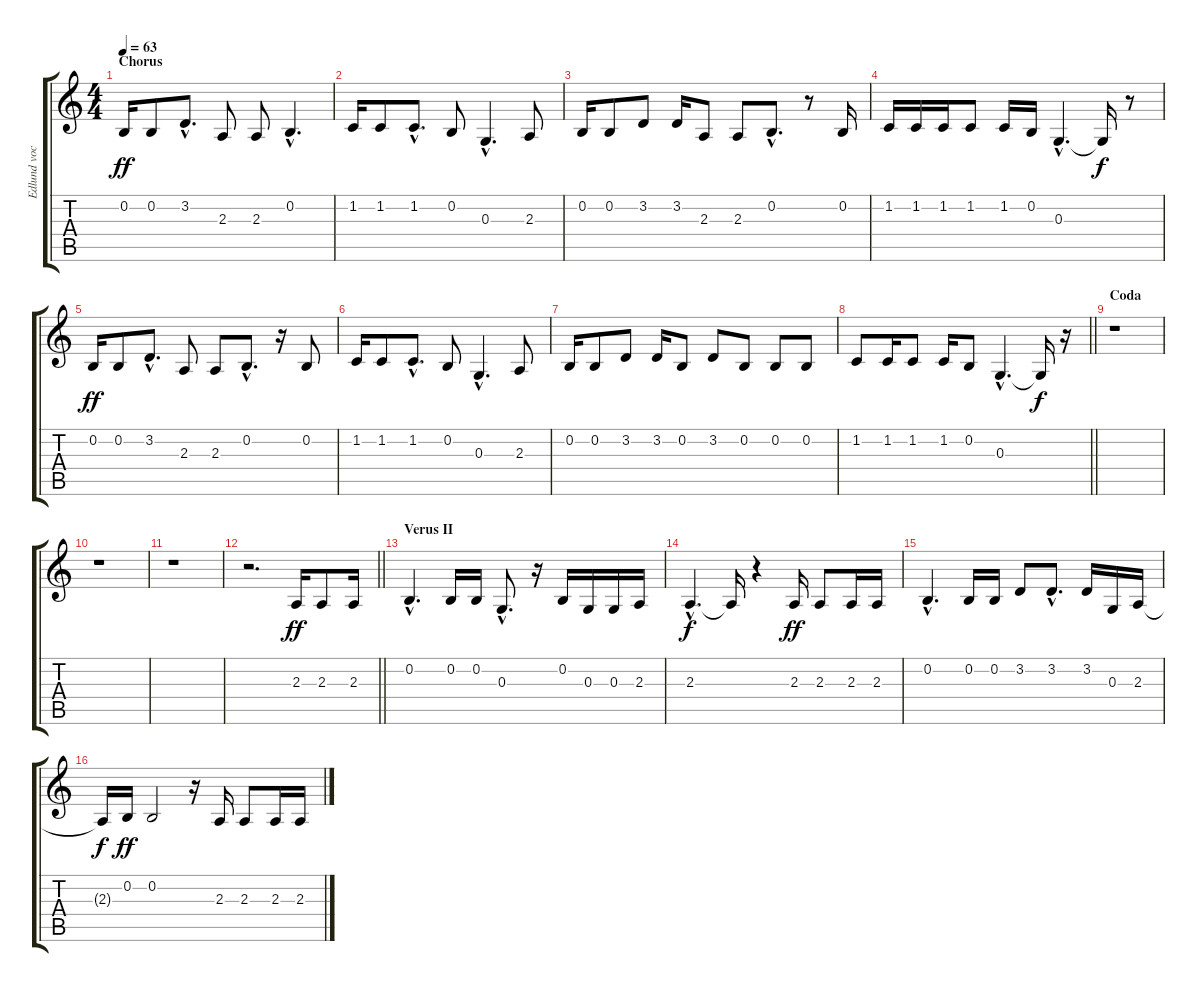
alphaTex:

\track ("Edlund vocal" "Edlund voc") {instrument acousticgrandpiano}
\staff {score tabs}
\tuning (E4 B3 G3 D3 A2 E2) {hide}
\ts (4 4)
\section ("" "Chorus")
\tempo 63
\clef g2
\ks c
0.2.16{dy ff} 0.2.8 3.2{hac}.8{d} 2.3.8 2.3.8 0.2{hac}.4{d} |
1.2.16 1.2.8 1.2{hac}.8{d} 0.2.8 0.3{hac}.4{d} 2.3.8 |
0.2.16 0.2.8 3.2.8 3.2.16 2.3.8 2.3.8 0.2{hac}.8{d} r.8 0.2.16 |
1.2.16 1.2.16 1.2.16 1.2.8 1.2.16 0.2.16 0.3{hac}.4{d} 0.3{t}.16{dy f} r.8 |
0.2.16{dy ff} 0.2.8 3.2{hac}.8{d} 2.3.8 2.3.8 0.2{hac}.8{d} r.16 0.2.8 |
1.2.16 1.2.8 1.2{hac}.8{d} 0.2.8 0.3{hac}.4{d} 2.3.8 |
0.2.16 0.2.8 3.2.8 3.2.16 0.2.8 3.2.8 0.2.8 0.2.8 0.2.8 |
\barLineRight lightlight
1.2.8 1.2.16 1.2.8 1.2.16 0.2.8 0.3{hac}.4{d} 0.3{t}.16{dy f} r.16 |
\section ("" "Coda")
r.1 |
r.1 |
r.1 |
\barLineRight lightlight
r.2{d} 2.3.16{dy ff instrument acousticgrandpiano} 2.3.8 2.3.16 |
\section ("" "Verus II")
0.2{hac}.4{d} 0.2.16 0.2.16 0.3{hac}.8{d} r.16 0.2.16 0.3.16 0.3.16 2.3.16 |
2.3{hac}.4{d dy f} 2.3{t}.16 r.4 2.3.16{dy ff} 2.3.8 2.3.16 2.3.16 |
0.2{hac}.4{d} 0.2.16 0.2.16 3.2.8 3.2{hac}.8{d} 3.2.16 0.3.16 2.3.16 |
2.3{t}.16{dy f} 0.2.16{dy ff} 0.2.2 r.16 2.3.16 2.3.8 2.3.16 2.3.16
